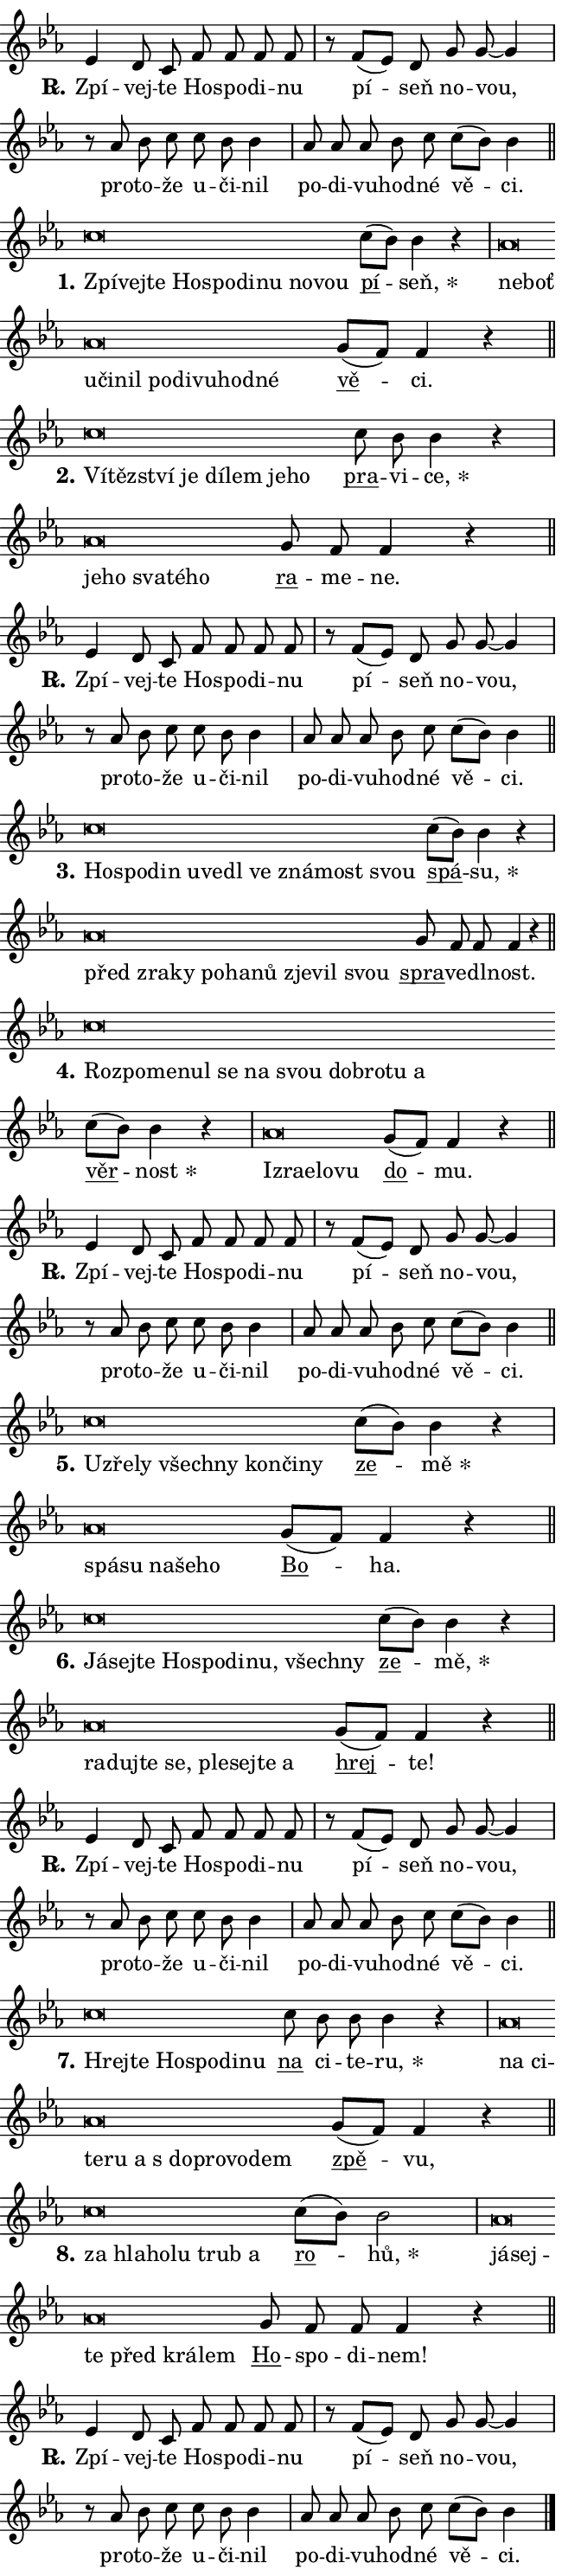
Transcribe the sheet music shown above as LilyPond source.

\version "2.24.0"
\header { tagline = "" }
\paper {
  indent = 0\cm
  top-margin = 0\cm
  right-margin = 0.13\cm % to fit lyric hyphens
  bottom-margin = 0\cm
  left-margin = 0\cm
  paper-width = 11\cm
  page-breaking = #ly:one-page-breaking
  system-system-spacing.basic-distance = #11
  score-system-spacing.basic-distance = #11
  ragged-last = ##f
}


%% Author: Thomas Morley
%% https://lists.gnu.org/archive/html/lilypond-user/2020-05/msg00002.html
#(define (line-position grob)
"Returns position of @var[grob} in current system:
   @code{'start}, if at first time-step
   @code{'end}, if at last time-step
   @code{'middle} otherwise
"
  (let* ((col (ly:item-get-column grob))
         (ln (ly:grob-object col 'left-neighbor))
         (rn (ly:grob-object col 'right-neighbor))
         (col-to-check-left (if (ly:grob? ln) ln col))
         (col-to-check-right (if (ly:grob? rn) rn col))
         (break-dir-left
           (and
             (ly:grob-property col-to-check-left 'non-musical #f)
             (ly:item-break-dir col-to-check-left)))
         (break-dir-right
           (and
             (ly:grob-property col-to-check-right 'non-musical #f)
             (ly:item-break-dir col-to-check-right))))
        (cond ((eqv? 1 break-dir-left) 'start)
              ((eqv? -1 break-dir-right) 'end)
              (else 'middle))))

#(define (tranparent-at-line-position vctor)
  (lambda (grob)
  "Relying on @code{line-position} select the relevant enry from @var{vctor}.
Used to determine transparency,"
    (case (line-position grob)
      ((end) (not (vector-ref vctor 0)))
      ((middle) (not (vector-ref vctor 1)))
      ((start) (not (vector-ref vctor 2))))))

noteHeadBreakVisibility =
#(define-music-function (break-visibility)(vector?)
"Makes @code{NoteHead}s transparent relying on @var{break-visibility}"
#{
  \override NoteHead.transparent =
    #(tranparent-at-line-position break-visibility)
#})

#(define delete-ledgers-for-transparent-note-heads
  (lambda (grob)
    "Reads whether a @code{NoteHead} is transparent.
If so this @code{NoteHead} is removed from @code{'note-heads} from
@var{grob}, which is supposed to be @code{LedgerLineSpanner}.
As a result ledgers are not printed for this @code{NoteHead}"
    (let* ((nhds-array (ly:grob-object grob 'note-heads))
           (nhds-list
             (if (ly:grob-array? nhds-array)
                 (ly:grob-array->list nhds-array)
                 '()))
           ;; Relies on the transparent-property being done before
           ;; Staff.LedgerLineSpanner.after-line-breaking is executed.
           ;; This is fragile ...
           (to-keep
             (remove
               (lambda (nhd)
                 (ly:grob-property nhd 'transparent #f))
               nhds-list)))
      ;; TODO find a better method to iterate over grob-arrays, similiar
      ;; to filter/remove etc for lists
      ;; For now rebuilt from scratch
      (set! (ly:grob-object grob 'note-heads)  '())
      (for-each
        (lambda (nhd)
          (ly:pointer-group-interface::add-grob grob 'note-heads nhd))
        to-keep))))

squashNotes = {
  \override NoteHead.X-extent = #'(-0.2 . 0.2)
  \override NoteHead.Y-extent = #'(-0.75 . 0)
  \override NoteHead.stencil =
    #(lambda (grob)
       (let ((pos (ly:grob-property grob 'staff-position)))
         (begin
           (if (< pos -7) (display "ERROR: Lower brevis then expected\n") (display ""))
           (if (<= pos -6) ly:text-interface::print ly:note-head::print))))
}
unSquashNotes = {
  \revert NoteHead.X-extent
  \revert NoteHead.Y-extent
  \revert NoteHead.stencil
}

hideNotes = \noteHeadBreakVisibility #begin-of-line-visible
unHideNotes = \noteHeadBreakVisibility #all-visible

% work-around for resetting accidentals
% https://lilypond.org/doc/v2.23/Documentation/notation/displaying-rhythms#unmetered-music
cadenzaMeasure = {
  \cadenzaOff
  \partial 1024 s1024
  \cadenzaOn
}

#(define-markup-command (accent layout props text) (markup?)
  "Underline accented syllable"
  (interpret-markup layout props
    #{\markup \override #'(offset . 4.3) \underline { #text }#}))

responsum = \markup \concat {
  "R" \hspace #-1.05 \path #0.1 #'((moveto 0 0.07) (lineto 0.9 0.8)) \hspace #0.05 "."
}

spaceSize = #0.6828661417322834 % exact space size for TeX Gyre Schola

\layout {
  \context {
    \Staff
    \remove "Time_signature_engraver"
    \override LedgerLineSpanner.after-line-breaking = #delete-ledgers-for-transparent-note-heads
  }
  \context {
    \Lyrics {
      \override LyricSpace.minimum-distance = \spaceSize
      \override LyricText.font-name = #"TeX Gyre Schola"
      \override LyricText.font-size = 1
      \override StanzaNumber.font-name = #"TeX Gyre Schola Bold"
      \override StanzaNumber.font-size = 1
    }
  }
  \context {
    \Score 
    \override NoteHead.text =
      #(lambda (grob) 
        (let ((pos (ly:grob-property grob 'staff-position)))
          #{\markup {
            \combine
              \halign #-0.55 \raise #(if (= pos -6) 0 0.5) \override #'(thickness . 2) \draw-line #'(3.2 . 0)
              \musicglyph "noteheads.sM1"
          }#}))
  }
}

% magnetic-lyrics.ily
%
%   written by
%     Jean Abou Samra <jean@abou-samra.fr>
%     Werner Lemberg <wl@gnu.org>
%
%   adapted by
%     Jiri Hon <jiri.hon@gmail.com>
%
% Version 2022-Apr-15

% https://www.mail-archive.com/lilypond-user@gnu.org/msg149350.html

#(define (Left_hyphen_pointer_engraver context)
   "Collect syllable-hyphen-syllable occurrences in lyrics and store
them in properties.  This engraver only looks to the left.  For
example, if the lyrics input is @code{foo -- bar}, it does the
following.

@itemize @bullet
@item
Set the @code{text} property of the @code{LyricHyphen} grob between
@q{foo} and @q{bar} to @code{foo}.

@item
Set the @code{left-hyphen} property of the @code{LyricText} grob with
text @q{foo} to the @code{LyricHyphen} grob between @q{foo} and
@q{bar}.
@end itemize

Use this auxiliary engraver in combination with the
@code{lyric-@/text::@/apply-@/magnetic-@/offset!} hook."
   (let ((hyphen #f)
         (text #f))
     (make-engraver
      (acknowledgers
       ((lyric-syllable-interface engraver grob source-engraver)
        (set! text grob)))
      (end-acknowledgers
       ((lyric-hyphen-interface engraver grob source-engraver)
        ;(when (not (grob::has-interface grob 'lyric-space-interface))
          (set! hyphen grob)));)
      ((stop-translation-timestep engraver)
       (when (and text hyphen)
         (ly:grob-set-object! text 'left-hyphen hyphen))
       (set! text #f)
       (set! hyphen #f)))))

#(define (lyric-text::apply-magnetic-offset! grob)
   "If the space between two syllables is less than the value in
property @code{LyricText@/.details@/.squash-threshold}, move the right
syllable to the left so that it gets concatenated with the left
syllable.

Use this function as a hook for
@code{LyricText@/.after-@/line-@/breaking} if the
@code{Left_@/hyphen_@/pointer_@/engraver} is active."
   (let ((hyphen (ly:grob-object grob 'left-hyphen #f)))
     (when hyphen
       (let ((left-text (ly:spanner-bound hyphen LEFT)))
         (when (grob::has-interface left-text 'lyric-syllable-interface)
           (let* ((common (ly:grob-common-refpoint grob left-text X))
                  (this-x-ext (ly:grob-extent grob common X))
                  (left-x-ext
                   (begin
                     ;; Trigger magnetism for left-text.
                     (ly:grob-property left-text 'after-line-breaking)
                     (ly:grob-extent left-text common X)))
                  ;; `delta` is the gap width between two syllables.
                  (delta (- (interval-start this-x-ext)
                            (interval-end left-x-ext)))
                  (details (ly:grob-property grob 'details))
                  (threshold (assoc-get 'squash-threshold details 0.2)))
             (when (< delta threshold)
               (let* (;; We have to manipulate the input text so that
                      ;; ligatures crossing syllable boundaries are not
                      ;; disabled.  For languages based on the Latin
                      ;; script this is essentially a beautification.
                      ;; However, for non-Western scripts it can be a
                      ;; necessity.
                      (lt (ly:grob-property left-text 'text))
                      (rt (ly:grob-property grob 'text))
                      (is-space (grob::has-interface hyphen 'lyric-space-interface))
                      (space (if is-space " " ""))
                      (extra-delta (if is-space spaceSize 0))
                      ;; Append new syllable.
                      (ltrt-space (if (and (string? lt) (string? rt))
                                (string-append lt space rt)
                                (make-concat-markup (list lt space rt))))
                      ;; Right-align `ltrt` to the right side.
                      (ltrt-space-markup (grob-interpret-markup
                               grob
                               (make-translate-markup
                                (cons (interval-length this-x-ext) 0)
                                (make-right-align-markup ltrt-space)))))
                 (begin
                   ;; Don't print `left-text`.
                   (ly:grob-set-property! left-text 'stencil #f)
                   ;; Set text and stencil (which holds all collected
                   ;; syllables so far) and shift it to the left.
                   (ly:grob-set-property! grob 'text ltrt-space)
                   (ly:grob-set-property! grob 'stencil ltrt-space-markup)
                   (ly:grob-translate-axis! grob (- (- delta extra-delta)) X))))))))))


#(define (lyric-hyphen::displace-bounds-first grob)
   ;; Make very sure this callback isn't triggered too early.
   (let ((left (ly:spanner-bound grob LEFT))
         (right (ly:spanner-bound grob RIGHT)))
     (ly:grob-property left 'after-line-breaking)
     (ly:grob-property right 'after-line-breaking)
     (ly:lyric-hyphen::print grob)))

squashThreshold = #0.4

\layout {
  \context {
    \Lyrics
    \consists #Left_hyphen_pointer_engraver
    \override LyricText.after-line-breaking =
      #lyric-text::apply-magnetic-offset!
    \override LyricHyphen.stencil = #lyric-hyphen::displace-bounds-first
    \override LyricText.details.squash-threshold = \squashThreshold
    \override LyricHyphen.minimum-distance = 0
    \override LyricHyphen.minimum-length = \squashThreshold
  }
}

squashText = \override LyricText.details.squash-threshold = 9999
unSquashText = \override LyricText.details.squash-threshold = \squashThreshold

leftText = \override LyricText.self-alignment-X = #LEFT
unLeftText = \revert LyricText.self-alignment-X

starOffset = #(lambda (grob) 
                (let ((x_offset (ly:self-alignment-interface::aligned-on-x-parent grob)))
                  (if (= x_offset 0) 0 (+ x_offset 1.2))))

star = #(define-music-function (syllable)(string?)
"Append star separator at the end of a syllable"
#{
  \once \override LyricText.X-offset = #starOffset
  \lyricmode { \markup {
    #syllable
    \override #'((font-name . "TeX Gyre Schola Bold")) \hspace #0.2 \lower #0.65 \larger "*"
  } }
#})

starAccent = #(define-music-function (syllable)(string?)
"Append star separator at the end of a syllable and make accent"
#{
  \once \override LyricText.X-offset = #starOffset
  \lyricmode { \markup {
    \accent #syllable
    \override #'((font-name . "TeX Gyre Schola Bold")) \hspace #0.2 \lower #0.65 \larger "*"
  } }
#})

breath = #(define-music-function (syllable)(string?)
"Append breathing indicator at the end of a syllable"
#{
  \lyricmode { \markup { #syllable "+" } }
#})

optionalBreath = #(define-music-function (syllable)(string?)
"Append optional breathing indicator at the end of a syllable"
#{
  \lyricmode { \markup { #syllable "(+)" } }
#})


\score {
    <<
        \new Voice = "melody" { \cadenzaOn \key es \major \relative { es'4 d8 c f f f f \cadenzaMeasure \bar "|" r f[( es)] d \bar "" g g~ g4 \cadenzaMeasure \bar "|" r8 as bes c \bar "" c bes bes4 \cadenzaMeasure \bar "|" as8 as as bes c c[( bes)] bes4 \cadenzaMeasure \bar "||" \break } }
        \new Lyrics \lyricsto "melody" { \lyricmode { \set stanza = \responsum
Zpí -- vej -- te Ho -- spo -- di -- nu pí -- seň no -- vou, pro -- to -- že u -- či -- nil po -- di -- vu -- hod -- né vě -- ci. } }
    >>
    \layout {}
}

\score {
    <<
        \new Voice = "melody" { \cadenzaOn \key es \major \relative { \squashNotes c''\breve*1/16 \hideNotes \breve*1/16 \bar "" \breve*1/16 \bar "" \breve*1/16 \bar "" \breve*1/16 \bar "" \breve*1/16 \bar "" \breve*1/16 \bar "" \breve*1/16 \breve*1/16 \bar "" \unHideNotes \unSquashNotes \bar "" c8[( bes)] bes4 r \cadenzaMeasure \bar "|" \squashNotes as\breve*1/16 \hideNotes \breve*1/16 \bar "" \breve*1/16 \bar "" \breve*1/16 \bar "" \breve*1/16 \bar "" \breve*1/16 \bar "" \breve*1/16 \bar "" \breve*1/16 \bar "" \breve*1/16 \breve*1/16 \bar "" \unHideNotes \unSquashNotes \bar "" g8[( f)] f4 r \cadenzaMeasure \bar "||" \break } }
        \new Lyrics \lyricsto "melody" { \lyricmode { \set stanza = "1."
\leftText Zpí -- \squashText vej -- te Ho -- spo -- di -- nu no -- vou \unLeftText \unSquashText \markup \accent pí -- \star seň, \leftText ne -- \squashText boť u -- či -- nil po -- di -- vu -- hod -- né \unLeftText \unSquashText \markup \accent vě -- ci. } }
    >>
    \layout {}
}

\score {
    <<
        \new Voice = "melody" { \cadenzaOn \key es \major \relative { \squashNotes c''\breve*1/16 \hideNotes \breve*1/16 \bar "" \breve*1/16 \bar "" \breve*1/16 \bar "" \breve*1/16 \bar "" \breve*1/16 \bar "" \breve*1/16 \breve*1/16 \bar "" \unHideNotes \unSquashNotes \bar "" c8 bes bes4 r \cadenzaMeasure \bar "|" \squashNotes as\breve*1/16 \hideNotes \breve*1/16 \bar "" \breve*1/16 \bar "" \breve*1/16 \breve*1/16 \bar "" \unHideNotes \unSquashNotes \bar "" g8 f f4 r \cadenzaMeasure \bar "||" \break } }
        \new Lyrics \lyricsto "melody" { \lyricmode { \set stanza = "2."
\leftText Ví -- \squashText těz -- ství je dí -- lem je -- ho \unLeftText \unSquashText \markup \accent pra -- vi -- \star ce, \leftText je -- \squashText ho sva -- té -- ho \unLeftText \unSquashText \markup \accent ra -- me -- ne. } }
    >>
    \layout {}
}

\score {
    <<
        \new Voice = "melody" { \cadenzaOn \key es \major \relative { es'4 d8 c f f f f \cadenzaMeasure \bar "|" r f[( es)] d \bar "" g g~ g4 \cadenzaMeasure \bar "|" r8 as bes c \bar "" c bes bes4 \cadenzaMeasure \bar "|" as8 as as bes c c[( bes)] bes4 \cadenzaMeasure \bar "||" \break } }
        \new Lyrics \lyricsto "melody" { \lyricmode { \set stanza = \responsum
Zpí -- vej -- te Ho -- spo -- di -- nu pí -- seň no -- vou, pro -- to -- že u -- či -- nil po -- di -- vu -- hod -- né vě -- ci. } }
    >>
    \layout {}
}

\score {
    <<
        \new Voice = "melody" { \cadenzaOn \key es \major \relative { \squashNotes c''\breve*1/16 \hideNotes \breve*1/16 \bar "" \breve*1/16 \bar "" \breve*1/16 \bar "" \breve*1/16 \bar "" \breve*1/16 \bar "" \breve*1/16 \bar "" \breve*1/16 \bar "" \breve*1/16 \breve*1/16 \bar "" \unHideNotes \unSquashNotes \bar "" c8[( bes)] bes4 r \cadenzaMeasure \bar "|" \squashNotes as\breve*1/16 \hideNotes \breve*1/16 \bar "" \breve*1/16 \bar "" \breve*1/16 \bar "" \breve*1/16 \bar "" \breve*1/16 \bar "" \breve*1/16 \bar "" \breve*1/16 \breve*1/16 \bar "" \unHideNotes \unSquashNotes \bar "" g8 f f f4 r \cadenzaMeasure \bar "||" \break } }
        \new Lyrics \lyricsto "melody" { \lyricmode { \set stanza = "3."
\leftText Ho -- \squashText spo -- din u -- ve -- dl ve zná -- most svou \unLeftText \unSquashText \markup \accent spá -- \star su, \leftText před \squashText zra -- ky po -- ha -- nů zje -- vil svou \unLeftText \unSquashText \markup \accent spra -- ve -- dl -- nost. } }
    >>
    \layout {}
}

\score {
    <<
        \new Voice = "melody" { \cadenzaOn \key es \major \relative { \squashNotes c''\breve*1/16 \hideNotes \breve*1/16 \bar "" \breve*1/16 \bar "" \breve*1/16 \bar "" \breve*1/16 \bar "" \breve*1/16 \bar "" \breve*1/16 \bar "" \breve*1/16 \bar "" \breve*1/16 \bar "" \breve*1/16 \breve*1/16 \bar "" \unHideNotes \unSquashNotes \bar "" c8[( bes)] bes4 r \cadenzaMeasure \bar "|" \squashNotes as\breve*1/16 \hideNotes \breve*1/16 \bar "" \breve*1/16 \bar "" \breve*1/16 \breve*1/16 \bar "" \unHideNotes \unSquashNotes \bar "" g8[( f)] f4 r \cadenzaMeasure \bar "||" \break } }
        \new Lyrics \lyricsto "melody" { \lyricmode { \set stanza = "4."
\leftText Roz -- \squashText po -- me -- nul se na svou dob -- ro -- tu a \unLeftText \unSquashText \markup \accent věr -- \star nost \leftText Iz -- \squashText ra -- e -- lo -- vu \unLeftText \unSquashText \markup \accent do -- mu. } }
    >>
    \layout {}
}

\score {
    <<
        \new Voice = "melody" { \cadenzaOn \key es \major \relative { es'4 d8 c f f f f \cadenzaMeasure \bar "|" r f[( es)] d \bar "" g g~ g4 \cadenzaMeasure \bar "|" r8 as bes c \bar "" c bes bes4 \cadenzaMeasure \bar "|" as8 as as bes c c[( bes)] bes4 \cadenzaMeasure \bar "||" \break } }
        \new Lyrics \lyricsto "melody" { \lyricmode { \set stanza = \responsum
Zpí -- vej -- te Ho -- spo -- di -- nu pí -- seň no -- vou, pro -- to -- že u -- či -- nil po -- di -- vu -- hod -- né vě -- ci. } }
    >>
    \layout {}
}

\score {
    <<
        \new Voice = "melody" { \cadenzaOn \key es \major \relative { \squashNotes c''\breve*1/16 \hideNotes \breve*1/16 \bar "" \breve*1/16 \bar "" \breve*1/16 \bar "" \breve*1/16 \bar "" \breve*1/16 \bar "" \breve*1/16 \breve*1/16 \bar "" \unHideNotes \unSquashNotes \bar "" c8[( bes)] bes4 r \cadenzaMeasure \bar "|" \squashNotes as\breve*1/16 \hideNotes \breve*1/16 \bar "" \breve*1/16 \bar "" \breve*1/16 \breve*1/16 \bar "" \unHideNotes \unSquashNotes \bar "" g8[( f)] f4 r \cadenzaMeasure \bar "||" \break } }
        \new Lyrics \lyricsto "melody" { \lyricmode { \set stanza = "5."
\leftText U -- \squashText zře -- ly všech -- ny kon -- či -- ny \unLeftText \unSquashText \markup \accent ze -- \star mě \leftText spá -- \squashText su na -- še -- ho \unLeftText \unSquashText \markup \accent Bo -- ha. } }
    >>
    \layout {}
}

\score {
    <<
        \new Voice = "melody" { \cadenzaOn \key es \major \relative { \squashNotes c''\breve*1/16 \hideNotes \breve*1/16 \bar "" \breve*1/16 \bar "" \breve*1/16 \bar "" \breve*1/16 \bar "" \breve*1/16 \bar "" \breve*1/16 \bar "" \breve*1/16 \breve*1/16 \bar "" \unHideNotes \unSquashNotes \bar "" c8[( bes)] bes4 r \cadenzaMeasure \bar "|" \squashNotes as\breve*1/16 \hideNotes \breve*1/16 \bar "" \breve*1/16 \bar "" \breve*1/16 \bar "" \breve*1/16 \bar "" \breve*1/16 \bar "" \breve*1/16 \breve*1/16 \bar "" \unHideNotes \unSquashNotes \bar "" g8[( f)] f4 r \cadenzaMeasure \bar "||" \break } }
        \new Lyrics \lyricsto "melody" { \lyricmode { \set stanza = "6."
\leftText Já -- \squashText sej -- te Ho -- spo -- di -- nu, všech -- ny \unLeftText \unSquashText \markup \accent ze -- \star mě, \leftText ra -- \squashText duj -- te se, ple -- sej -- te a \unLeftText \unSquashText \markup \accent hrej -- te! } }
    >>
    \layout {}
}

\score {
    <<
        \new Voice = "melody" { \cadenzaOn \key es \major \relative { es'4 d8 c f f f f \cadenzaMeasure \bar "|" r f[( es)] d \bar "" g g~ g4 \cadenzaMeasure \bar "|" r8 as bes c \bar "" c bes bes4 \cadenzaMeasure \bar "|" as8 as as bes c c[( bes)] bes4 \cadenzaMeasure \bar "||" \break } }
        \new Lyrics \lyricsto "melody" { \lyricmode { \set stanza = \responsum
Zpí -- vej -- te Ho -- spo -- di -- nu pí -- seň no -- vou, pro -- to -- že u -- či -- nil po -- di -- vu -- hod -- né vě -- ci. } }
    >>
    \layout {}
}

\score {
    <<
        \new Voice = "melody" { \cadenzaOn \key es \major \relative { \squashNotes c''\breve*1/16 \hideNotes \breve*1/16 \bar "" \breve*1/16 \bar "" \breve*1/16 \bar "" \breve*1/16 \breve*1/16 \bar "" \unHideNotes \unSquashNotes \bar "" c8 bes bes bes4 r \cadenzaMeasure \bar "|" \squashNotes as\breve*1/16 \hideNotes \breve*1/16 \bar "" \breve*1/16 \bar "" \breve*1/16 \bar "" \breve*1/16 \bar "" \breve*1/16 \bar "" \breve*1/16 \bar "" \breve*1/16 \breve*1/16 \bar "" \unHideNotes \unSquashNotes \bar "" g8[( f)] f4 r \cadenzaMeasure \bar "||" \break } }
        \new Lyrics \lyricsto "melody" { \lyricmode { \set stanza = "7."
\leftText Hrej -- \squashText te Ho -- spo -- di -- nu \unLeftText \unSquashText \markup \accent na ci -- te -- \star ru, \leftText na \squashText ci -- te -- ru a "s do" -- pro -- vo -- dem \unLeftText \unSquashText \markup \accent zpě -- vu, } }
    >>
    \layout {}
}

\score {
    <<
        \new Voice = "melody" { \cadenzaOn \key es \major \relative { \squashNotes c''\breve*1/16 \hideNotes \breve*1/16 \bar "" \breve*1/16 \bar "" \breve*1/16 \bar "" \breve*1/16 \breve*1/16 \bar "" \unHideNotes \unSquashNotes \bar "" c8[( bes)] bes2 \cadenzaMeasure \bar "|" \squashNotes as\breve*1/16 \hideNotes \breve*1/16 \bar "" \breve*1/16 \bar "" \breve*1/16 \bar "" \breve*1/16 \breve*1/16 \bar "" \unHideNotes \unSquashNotes \bar "" g8 f f f4 r \cadenzaMeasure \bar "||" \break } }
        \new Lyrics \lyricsto "melody" { \lyricmode { \set stanza = "8."
\leftText za \squashText hla -- ho -- lu trub a \unLeftText \unSquashText \markup \accent ro -- \star hů, \leftText já -- \squashText sej -- te před krá -- lem \unLeftText \unSquashText \markup \accent Ho -- spo -- di -- nem! } }
    >>
    \layout {}
}

\score {
    <<
        \new Voice = "melody" { \cadenzaOn \key es \major \relative { es'4 d8 c f f f f \cadenzaMeasure \bar "|" r f[( es)] d \bar "" g g~ g4 \cadenzaMeasure \bar "|" r8 as bes c \bar "" c bes bes4 \cadenzaMeasure \bar "|" as8 as as bes c c[( bes)] bes4 \cadenzaMeasure \bar "||" \break } \bar "|." }
        \new Lyrics \lyricsto "melody" { \lyricmode { \set stanza = \responsum
Zpí -- vej -- te Ho -- spo -- di -- nu pí -- seň no -- vou, pro -- to -- že u -- či -- nil po -- di -- vu -- hod -- né vě -- ci. } }
    >>
    \layout {}
}
